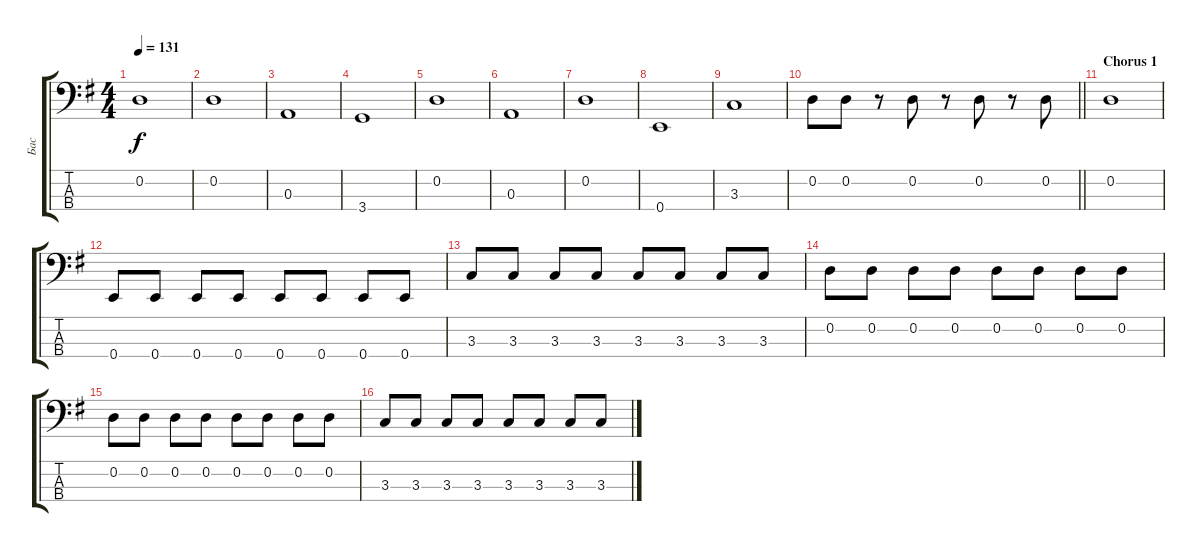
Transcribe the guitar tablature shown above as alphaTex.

\track ("Бас" "Бас") {instrument electricbassfinger}
\staff {score tabs}
\tuning (G2 D2 A1 E1) {hide}
\ts (4 4)
\tempo 131
\clef f4
\ks eminor
0.2.1{dy f} |
0.2.1 |
0.3.1 |
3.4.1 |
0.2.1 |
0.3.1 |
0.2.1 |
0.4.1 |
3.3.1 |
\barLineRight lightlight
0.2.8 0.2.8 r.8 0.2.8 r.8 0.2.8 r.8 0.2.8 |
\section ("" "Chorus 1")
0.2.1 |
0.4.8 0.4.8 0.4.8 0.4.8 0.4.8 0.4.8 0.4.8 0.4.8 |
3.3.8 3.3.8 3.3.8 3.3.8 3.3.8 3.3.8 3.3.8 3.3.8 |
0.2.8 0.2.8 0.2.8 0.2.8 0.2.8 0.2.8 0.2.8 0.2.8 |
0.2.8 0.2.8 0.2.8 0.2.8 0.2.8 0.2.8 0.2.8 0.2.8 |
3.3.8 3.3.8 3.3.8 3.3.8 3.3.8 3.3.8 3.3.8 3.3.8
